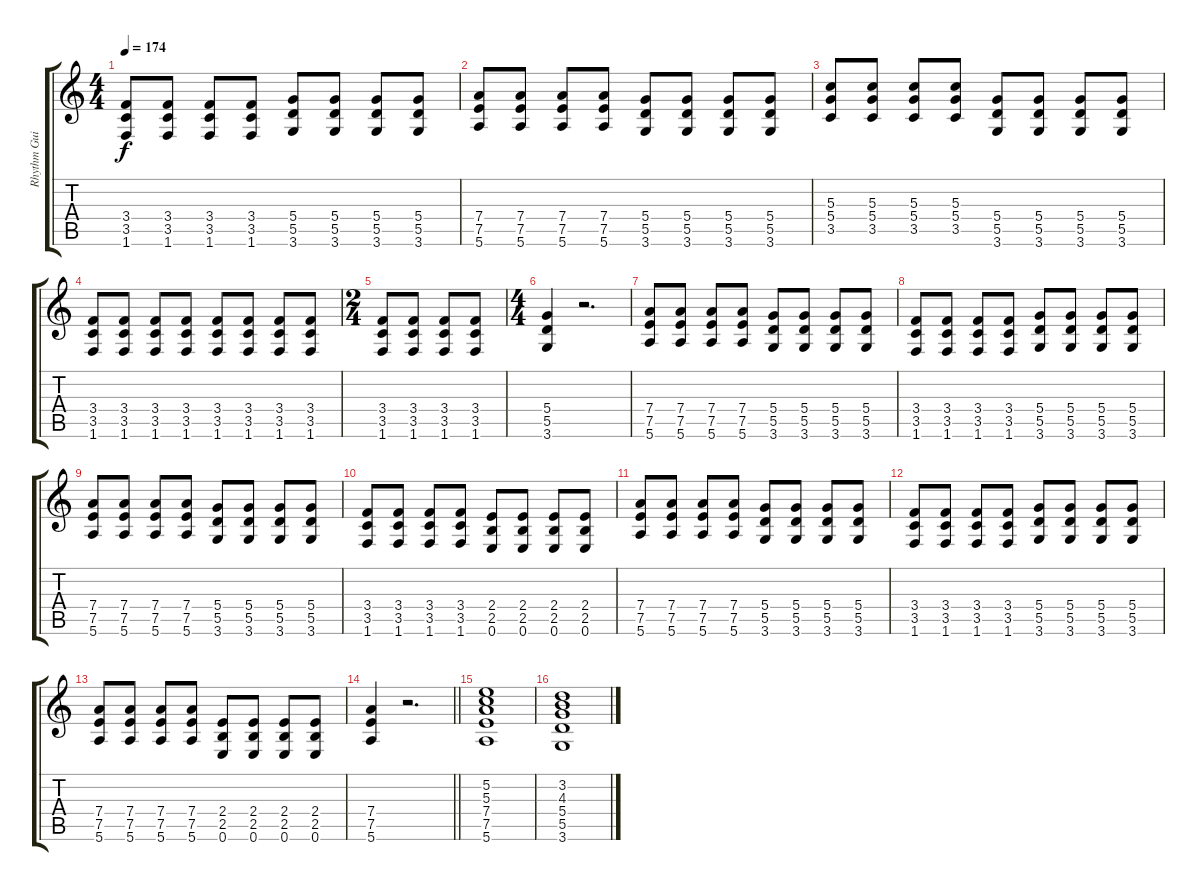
\track ("Rhythm Guitar" "Rhythm Gui") {instrument distortionguitar}
\staff {score tabs}
\tuning (E4 B3 G3 D3 A2 E2) {hide}
\ts (4 4)
\tempo 174
\clef g2
\ks c
(3.4 3.5 1.6).8{dy f} (3.4 3.5 1.6).8 (3.4 3.5 1.6).8 (3.4 3.5 1.6).8 (5.4 5.5 3.6).8 (5.4 5.5 3.6).8 (5.4 5.5 3.6).8 (5.4 5.5 3.6).8 |
(7.4 7.5 5.6).8 (7.4 7.5 5.6).8 (7.4 7.5 5.6).8 (7.4 7.5 5.6).8 (5.4 5.5 3.6).8 (5.4 5.5 3.6).8 (5.4 5.5 3.6).8 (5.4 5.5 3.6).8 |
(5.3 5.4 3.5).8 (5.3 5.4 3.5).8 (5.3 5.4 3.5).8 (5.3 5.4 3.5).8 (5.4 5.5 3.6).8 (5.4 5.5 3.6).8 (5.4 5.5 3.6).8 (5.4 5.5 3.6).8 |
(3.4 3.5 1.6).8 (3.4 3.5 1.6).8 (3.4 3.5 1.6).8 (3.4 3.5 1.6).8 (3.4 3.5 1.6).8 (3.4 3.5 1.6).8 (3.4 3.5 1.6).8 (3.4 3.5 1.6).8 |
\ts (2 4)
(3.4 3.5 1.6).8 (3.4 3.5 1.6).8 (3.4 3.5 1.6).8 (3.4 3.5 1.6).8 |
\ts (4 4)
(5.4 5.5 3.6).4 r.2{d} |
(7.4 7.5 5.6).8 (7.4 7.5 5.6).8 (7.4 7.5 5.6).8 (7.4 7.5 5.6).8 (5.4 5.5 3.6).8 (5.4 5.5 3.6).8 (5.4 5.5 3.6).8 (5.4 5.5 3.6).8 |
(3.4 3.5 1.6).8 (3.4 3.5 1.6).8 (3.4 3.5 1.6).8 (3.4 3.5 1.6).8 (5.4 5.5 3.6).8 (5.4 5.5 3.6).8 (5.4 5.5 3.6).8 (5.4 5.5 3.6).8 |
(7.4 7.5 5.6).8 (7.4 7.5 5.6).8 (7.4 7.5 5.6).8 (7.4 7.5 5.6).8 (5.4 5.5 3.6).8 (5.4 5.5 3.6).8 (5.4 5.5 3.6).8 (5.4 5.5 3.6).8 |
(3.4 3.5 1.6).8 (3.4 3.5 1.6).8 (3.4 3.5 1.6).8 (3.4 3.5 1.6).8 (2.4 2.5 0.6).8 (2.4 2.5 0.6).8 (2.4 2.5 0.6).8 (2.4 2.5 0.6).8 |
(7.4 7.5 5.6).8 (7.4 7.5 5.6).8 (7.4 7.5 5.6).8 (7.4 7.5 5.6).8 (5.4 5.5 3.6).8 (5.4 5.5 3.6).8 (5.4 5.5 3.6).8 (5.4 5.5 3.6).8 |
(3.4 3.5 1.6).8 (3.4 3.5 1.6).8 (3.4 3.5 1.6).8 (3.4 3.5 1.6).8 (5.4 5.5 3.6).8 (5.4 5.5 3.6).8 (5.4 5.5 3.6).8 (5.4 5.5 3.6).8 |
(7.4 7.5 5.6).8 (7.4 7.5 5.6).8 (7.4 7.5 5.6).8 (7.4 7.5 5.6).8 (2.4 2.5 0.6).8 (2.4 2.5 0.6).8 (2.4 2.5 0.6).8 (2.4 2.5 0.6).8 |
\barLineRight lightlight
(7.4 7.5 5.6).4 r.2{d} |
(5.2 5.3 7.4 7.5 5.6).1 |
(3.2 4.3 5.4 5.5 3.6).1
